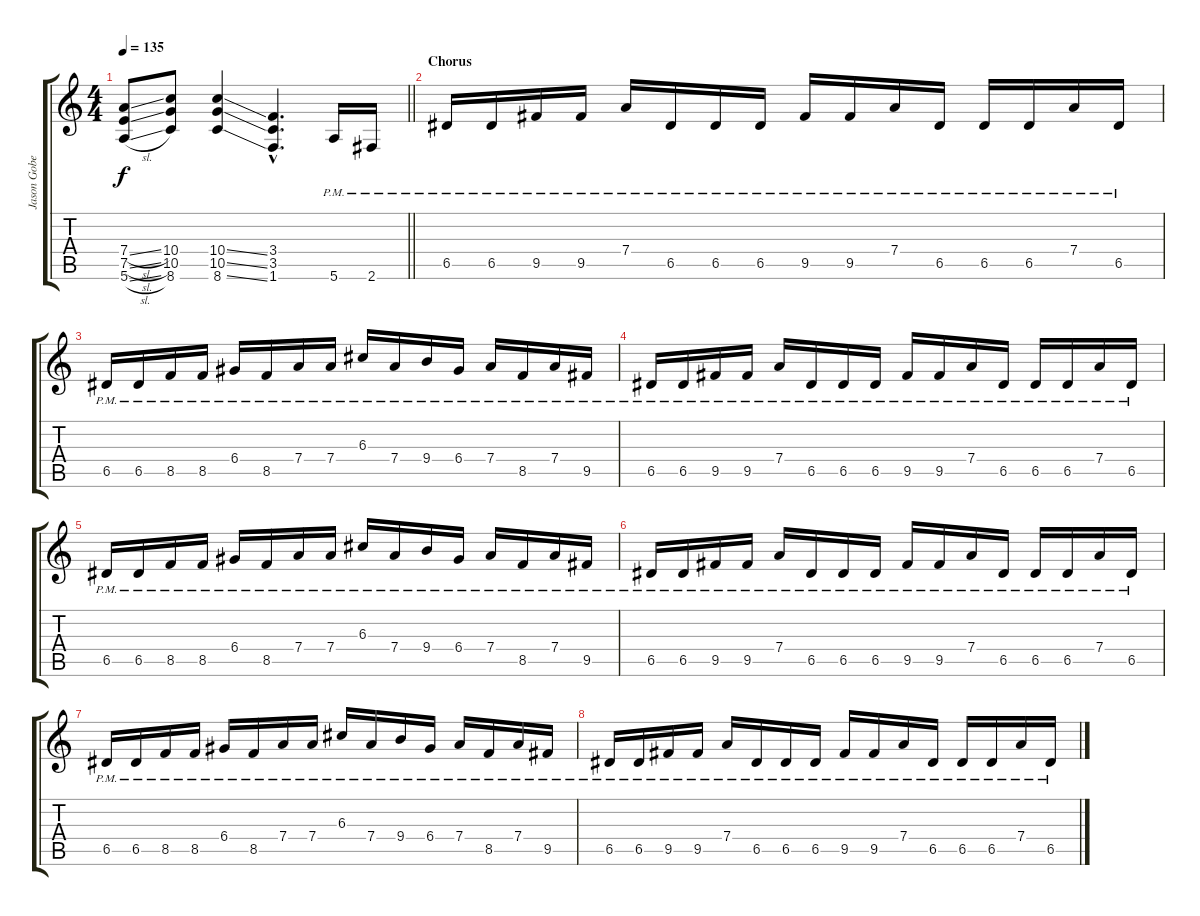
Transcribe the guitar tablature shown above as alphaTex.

\track ("Jason Gobel (Right Channel)" "Jason Gobe") {instrument distortionguitar}
\staff {score tabs}
\tuning (E4 B3 G3 D3 A2 E2) {hide}
\ts (4 4)
\tempo 135
\clef g2
\barLineRight lightlight
\ks c
(7.4{sl} 7.5{sl} 5.6{sl}).8{dy f} (10.4 10.5 8.6).8 (10.4{ss} 10.5{ss} 8.6{ss}).4 (3.4{hac} 3.5{hac} 1.6{hac}).4{d} 5.6{pm}.16 2.6{pm}.16 |
\section ("" "Chorus")
6.5{pm}.16 6.5{pm}.16 9.5{pm}.16 9.5{pm}.16 7.4{pm}.16 6.5{pm}.16 6.5{pm}.16 6.5{pm}.16 9.5{pm}.16 9.5{pm}.16 7.4{pm}.16 6.5{pm}.16 6.5{pm}.16 6.5{pm}.16 7.4{pm}.16 6.5{pm}.16 |
6.5{pm}.16 6.5{pm}.16 8.5{pm}.16 8.5{pm}.16 6.4{pm}.16 8.5{pm}.16 7.4{pm}.16 7.4{pm}.16 6.3{pm}.16 7.4{pm}.16 9.4{pm}.16 6.4{pm}.16 7.4{pm}.16 8.5{pm}.16 7.4{pm}.16 9.5{pm}.16 |
6.5{pm}.16 6.5{pm}.16 9.5{pm}.16 9.5{pm}.16 7.4{pm}.16 6.5{pm}.16 6.5{pm}.16 6.5{pm}.16 9.5{pm}.16 9.5{pm}.16 7.4{pm}.16 6.5{pm}.16 6.5{pm}.16 6.5{pm}.16 7.4{pm}.16 6.5{pm}.16 |
6.5{pm}.16 6.5{pm}.16 8.5{pm}.16 8.5{pm}.16 6.4{pm}.16 8.5{pm}.16 7.4{pm}.16 7.4{pm}.16 6.3{pm}.16 7.4{pm}.16 9.4{pm}.16 6.4{pm}.16 7.4{pm}.16 8.5{pm}.16 7.4{pm}.16 9.5{pm}.16 |
6.5{pm}.16 6.5{pm}.16 9.5{pm}.16 9.5{pm}.16 7.4{pm}.16 6.5{pm}.16 6.5{pm}.16 6.5{pm}.16 9.5{pm}.16 9.5{pm}.16 7.4{pm}.16 6.5{pm}.16 6.5{pm}.16 6.5{pm}.16 7.4{pm}.16 6.5{pm}.16 |
6.5{pm}.16 6.5{pm}.16 8.5{pm}.16 8.5{pm}.16 6.4{pm}.16 8.5{pm}.16 7.4{pm}.16 7.4{pm}.16 6.3{pm}.16 7.4{pm}.16 9.4{pm}.16 6.4{pm}.16 7.4{pm}.16 8.5{pm}.16 7.4{pm}.16 9.5{pm}.16 |
6.5{pm}.16 6.5{pm}.16 9.5{pm}.16 9.5{pm}.16 7.4{pm}.16 6.5{pm}.16 6.5{pm}.16 6.5{pm}.16 9.5{pm}.16 9.5{pm}.16 7.4{pm}.16 6.5{pm}.16 6.5{pm}.16 6.5{pm}.16 7.4{pm}.16 6.5{pm}.16
